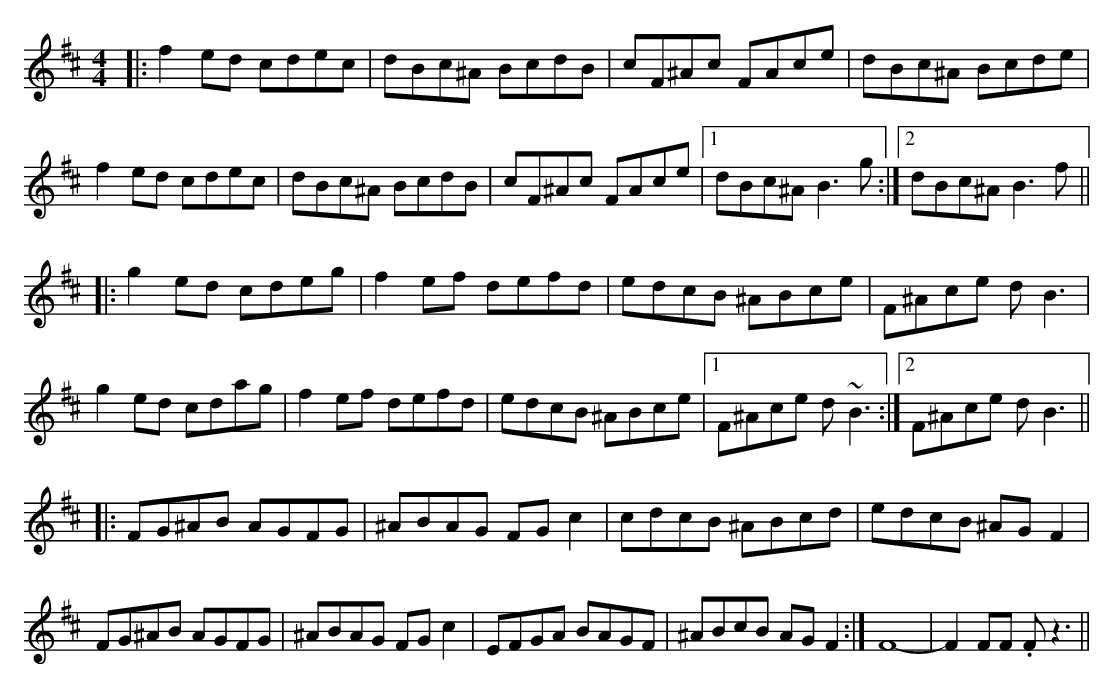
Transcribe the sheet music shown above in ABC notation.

X:1
M:4/4
K:Bmin
|:f2ed cdec|dBc^A BcdB|cF^Ac FAce|dBc^A Bcde|
f2ed cdec|dBc^A BcdB|cF^Ac FAce|1 dBc^A B3 g:|2 dBc^A B3 f||
|:g2ed cdeg|f2ef defd|edcB ^ABce|F^Ace dB3|
g2ed cdag|f2ef defd|edcB ^ABce|1 F^Ace d ~B3:|2 F^Ace dB3||
|:FG^AB AGFG|^ABAG FGc2|cdcB ^ABcd|edcB ^AGF2|
FG^AB AGFG|^ABAG FGc2|EFGA BAGF|^ABcB AGF2:|F8-|F2FF .Fz3||
